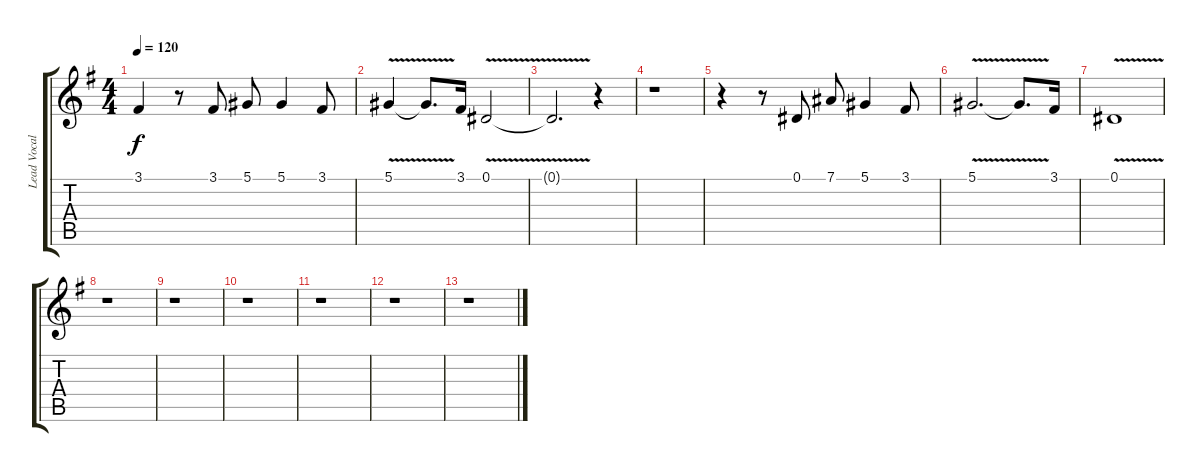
\track ("Lead Vocals - Doogie White" "Lead Vocal") {instrument flute}
\staff {score tabs}
\tuning (Eb4 Bb3 Gb3 Db3 Ab2 Eb2) {hide}
\ts (4 4)
\tempo 120
\clef g2
\ks eminor
3.1{t}.4{dy f} r.8 3.1.8 5.1.8 5.1.4 3.1.8 |
5.1{v}.4 5.1{t}.8{d} 3.1.16 0.1{v}.2 |
0.1{t}.2{d} r.4 |
r.1 |
r.4 r.8 0.1.8 7.1.8 5.1.4 3.1.8 |
5.1{v}.2{d} 5.1{t}.8{d} 3.1.16 |
0.1{v}.1 |
r.1 |
r.1 |
r.1 |
r.1 |
r.1 |
r.1
